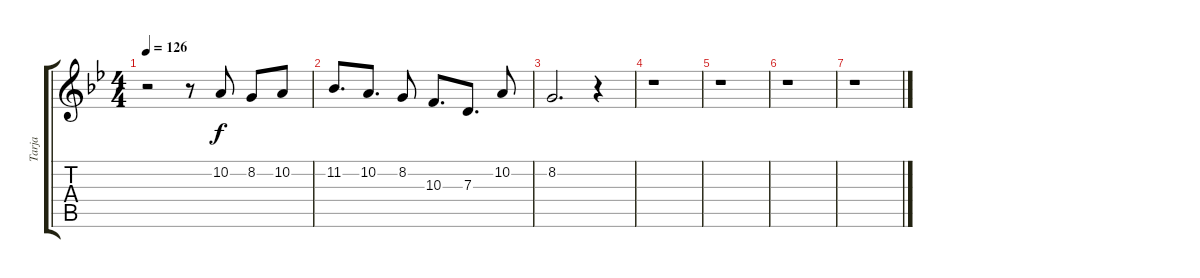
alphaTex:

\track ("Tarja" "Tarja") {instrument synthvoice}
\staff {score tabs}
\tuning (E4 B3 G3 D3 A2 E2) {hide}
\ts (4 4)
\tempo 126
\clef g2
\ks gminor
r.2{dy f} r.8 10.2.8 8.2.8 10.2.8 |
11.2.8{d} 10.2.8{d} 8.2.8 10.3.8{d} 7.3.8{d} 10.2.8 |
8.2.2{d} r.4 |
r.1 |
r.1 |
r.1 |
r.1
